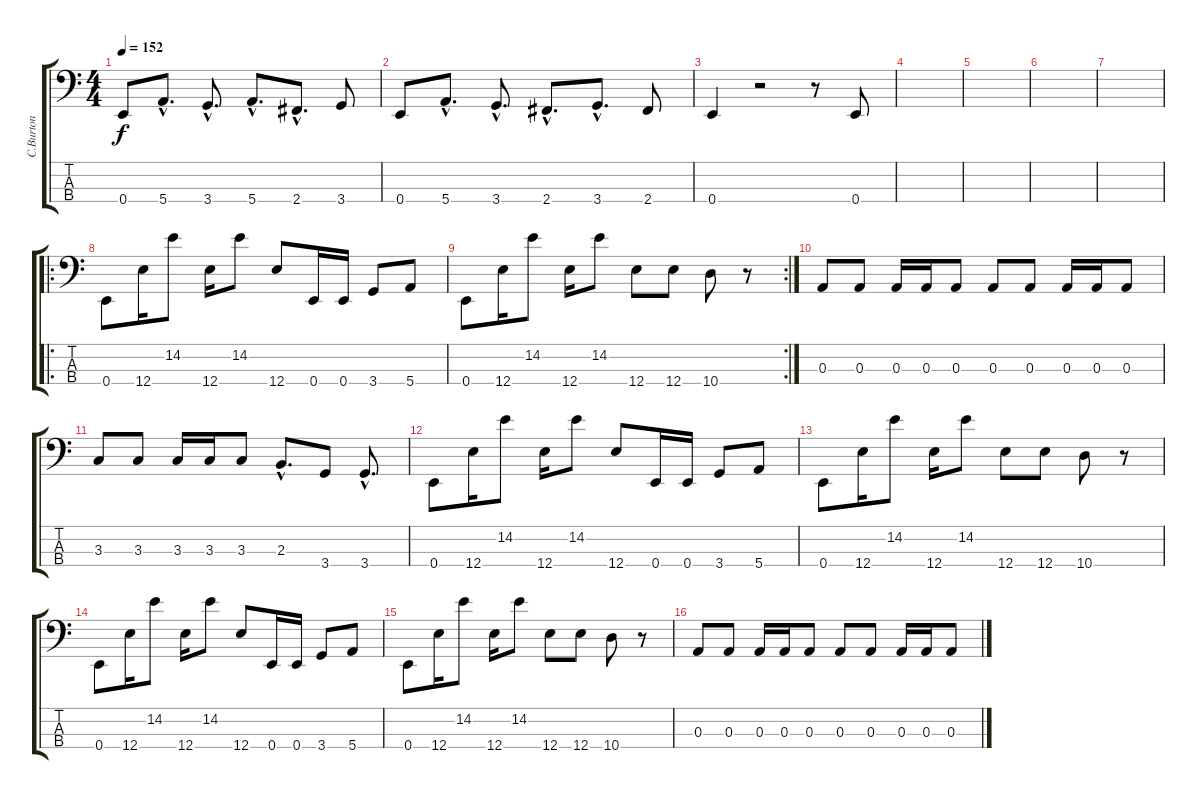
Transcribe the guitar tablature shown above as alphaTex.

\track ("C.Burton" "C.Burton") {instrument electricbassfinger}
\staff {score tabs}
\tuning (G2 D2 A1 E1) {hide}
\ts (4 4)
\tempo 152
\clef f4
\ks c
0.4.8{dy f} 5.4{hac}.8{d} 3.4{hac}.8{d} 5.4{hac}.8{d} 2.4{hac}.8{d} 3.4.8 |
0.4.8 5.4{hac}.8{d} 3.4{hac}.8{d} 2.4{hac}.8{d} 3.4{hac}.8{d} 2.4.8 |
0.4.4 r.2 r.8 0.4.8 |
|
|
|
|
\ro
0.4.8 12.4.16 14.2.8 12.4.16 14.2.8 12.4.8 0.4.16 0.4.16 3.4.8 5.4.8 |
\rc 2
0.4.8 12.4.16 14.2.8 12.4.16 14.2.8 12.4.8 12.4.8 10.4.8 r.8 |
0.3.8 0.3.8 0.3.16 0.3.16 0.3.8 0.3.8 0.3.8 0.3.16 0.3.16 0.3.8 |
3.3.8 3.3.8 3.3.16 3.3.16 3.3.8 2.3{hac}.8{d} 3.4.8 3.4{hac}.8{d} |
0.4.8 12.4.16 14.2.8 12.4.16 14.2.8 12.4.8 0.4.16 0.4.16 3.4.8 5.4.8 |
0.4.8 12.4.16 14.2.8 12.4.16 14.2.8 12.4.8 12.4.8 10.4.8 r.8 |
0.4.8 12.4.16 14.2.8 12.4.16 14.2.8 12.4.8 0.4.16 0.4.16 3.4.8 5.4.8 |
0.4.8 12.4.16 14.2.8 12.4.16 14.2.8 12.4.8 12.4.8 10.4.8 r.8 |
0.3.8 0.3.8 0.3.16 0.3.16 0.3.8 0.3.8 0.3.8 0.3.16 0.3.16 0.3.8
